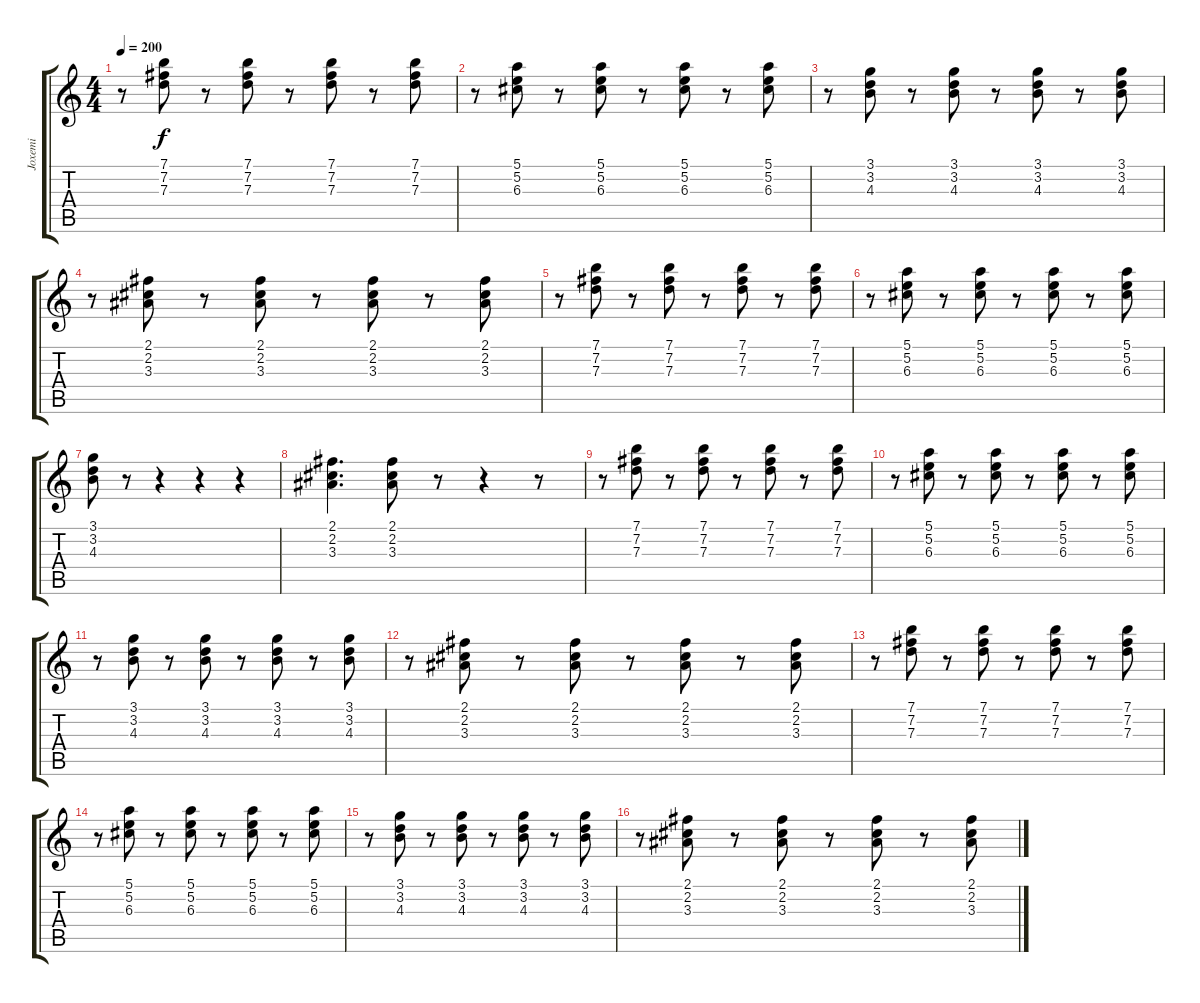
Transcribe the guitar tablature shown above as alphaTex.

\track ("Joxemi" "Joxemi") {instrument distortionguitar}
\staff {score tabs}
\tuning (E4 B3 G3 D3 A2 E2) {hide}
\ts (4 4)
\tempo 200
\clef g2
\ks c
r.8{dy f} (7.1 7.2 7.3).8 r.8 (7.1 7.2 7.3).8 r.8 (7.1 7.2 7.3).8 r.8 (7.1 7.2 7.3).8 |
r.8 (5.1 5.2 6.3).8 r.8 (5.1 5.2 6.3).8 r.8 (5.1 5.2 6.3).8 r.8 (5.1 5.2 6.3).8 |
r.8 (3.1 3.2 4.3).8 r.8 (3.1 3.2 4.3).8 r.8 (3.1 3.2 4.3).8 r.8 (3.1 3.2 4.3).8 |
r.8 (2.1 2.2 3.3).8 r.8 (2.1 2.2 3.3).8 r.8 (2.1 2.2 3.3).8 r.8 (2.1 2.2 3.3).8 |
r.8 (7.1 7.2 7.3).8 r.8 (7.1 7.2 7.3).8 r.8 (7.1 7.2 7.3).8 r.8 (7.1 7.2 7.3).8 |
r.8 (5.1 5.2 6.3).8 r.8 (5.1 5.2 6.3).8 r.8 (5.1 5.2 6.3).8 r.8 (5.1 5.2 6.3).8 |
(3.1 3.2 4.3).8 r.8 r.4 r.4 r.4 |
(2.1 2.2 3.3).4{d} (2.1 2.2 3.3).8 r.8 r.4 r.8 |
r.8 (7.1 7.2 7.3).8 r.8 (7.1 7.2 7.3).8 r.8 (7.1 7.2 7.3).8 r.8 (7.1 7.2 7.3).8 |
r.8 (5.1 5.2 6.3).8 r.8 (5.1 5.2 6.3).8 r.8 (5.1 5.2 6.3).8 r.8 (5.1 5.2 6.3).8 |
r.8 (3.1 3.2 4.3).8 r.8 (3.1 3.2 4.3).8 r.8 (3.1 3.2 4.3).8 r.8 (3.1 3.2 4.3).8 |
r.8 (2.1 2.2 3.3).8 r.8 (2.1 2.2 3.3).8 r.8 (2.1 2.2 3.3).8 r.8 (2.1 2.2 3.3).8 |
r.8 (7.1 7.2 7.3).8 r.8 (7.1 7.2 7.3).8 r.8 (7.1 7.2 7.3).8 r.8 (7.1 7.2 7.3).8 |
r.8 (5.1 5.2 6.3).8 r.8 (5.1 5.2 6.3).8 r.8 (5.1 5.2 6.3).8 r.8 (5.1 5.2 6.3).8 |
r.8 (3.1 3.2 4.3).8 r.8 (3.1 3.2 4.3).8 r.8 (3.1 3.2 4.3).8 r.8 (3.1 3.2 4.3).8 |
r.8 (2.1 2.2 3.3).8 r.8 (2.1 2.2 3.3).8 r.8 (2.1 2.2 3.3).8 r.8 (2.1 2.2 3.3).8
